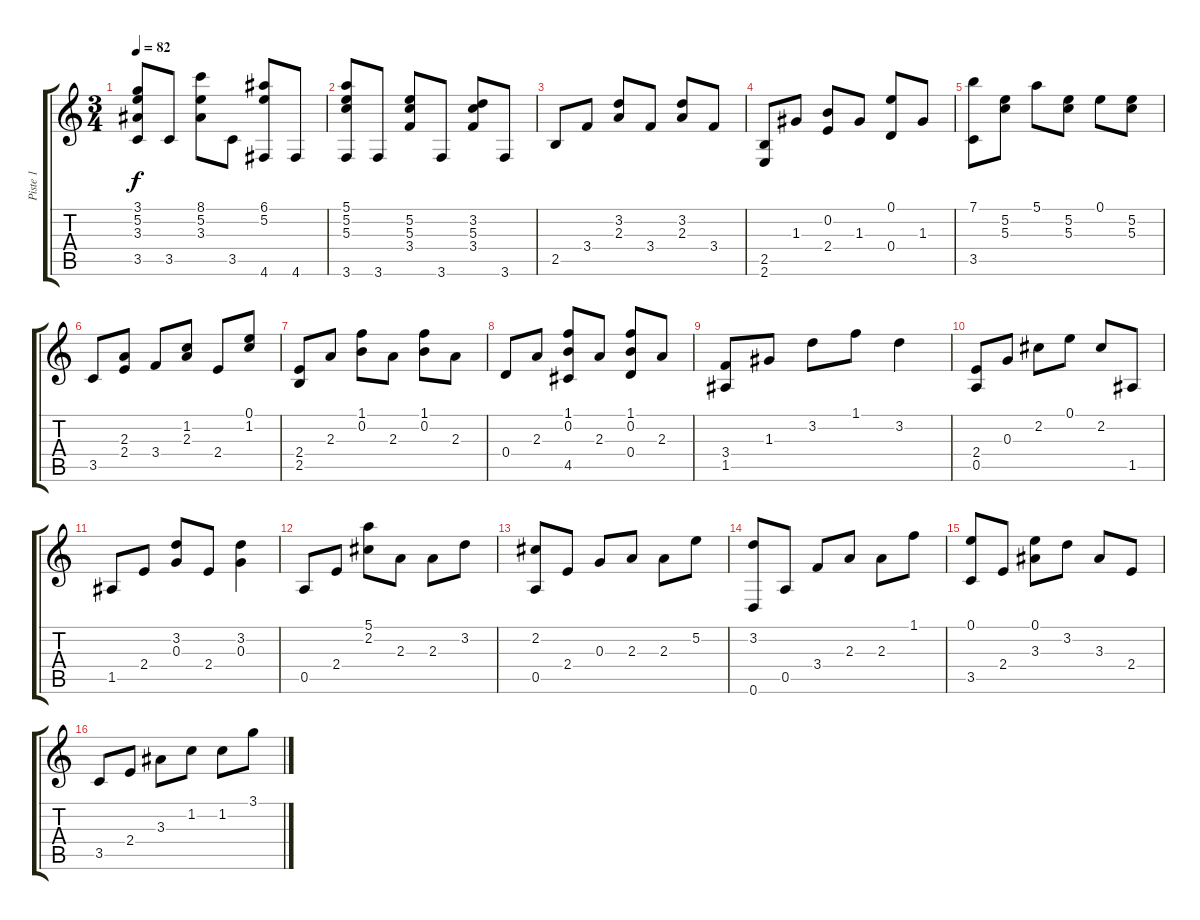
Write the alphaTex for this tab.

\track ("Piste 1" "Piste 1") {instrument acousticguitarnylon}
\staff {score tabs}
\tuning (E4 B3 G3 D3 A2 D2) {hide}
\ts (3 4)
\tempo 82
\clef g2
\ks c
(3.1 5.2 3.3 3.5).8{dy f} 3.5.8 (8.1 5.2 3.3).8 3.5.8 (6.1 5.2 4.6).8 4.6.8 |
(5.1 5.2 5.3 3.6).8 3.6.8 (5.2 5.3 3.4).8 3.6.8 (3.2 5.3 3.4).8 3.6.8 |
2.5.8 3.4.8 (3.2 2.3).8 3.4.8 (3.2 2.3).8 3.4.8 |
(2.5 2.6).8 1.3.8 (0.2 2.4).8 1.3.8 (0.1 0.4).8 1.3.8 |
(7.1 3.5).8 (5.2 5.3).8 5.1.8 (5.2 5.3).8 0.1.8 (5.2 5.3).8 |
3.5.8 (2.3 2.4).8 3.4.8 (1.2 2.3).8 2.4.8 (0.1 1.2).8 |
(2.4 2.5).8 2.3.8 (1.1 0.2).8 2.3.8 (1.1 0.2).8 2.3.8 |
0.4.8 2.3.8 (1.1 0.2 4.5).8 2.3.8 (1.1 0.2 0.4).8 2.3.8 |
(3.4 1.5).8 1.3.8 3.2.8 1.1.8 3.2.4 |
(2.4 0.5).8 0.3.8 2.2.8 0.1.8 2.2.8 1.5.8 |
1.5.8 2.4.8 (3.2 0.3).8 2.4.8 (3.2 0.3).4 |
0.5.8 2.4.8 (5.1 2.2).8 2.3.8 2.3.8 3.2.8 |
(2.2 0.5).8 2.4.8 0.3.8 2.3.8 2.3.8 5.2.8 |
(3.2 0.6).8 0.5.8 3.4.8 2.3.8 2.3.8 1.1.8 |
(0.1 3.5).8 2.4.8 (0.1 3.3).8 3.2.8 3.3.8 2.4.8 |
3.5.8 2.4.8 3.3.8 1.2.8 1.2.8 3.1.8
